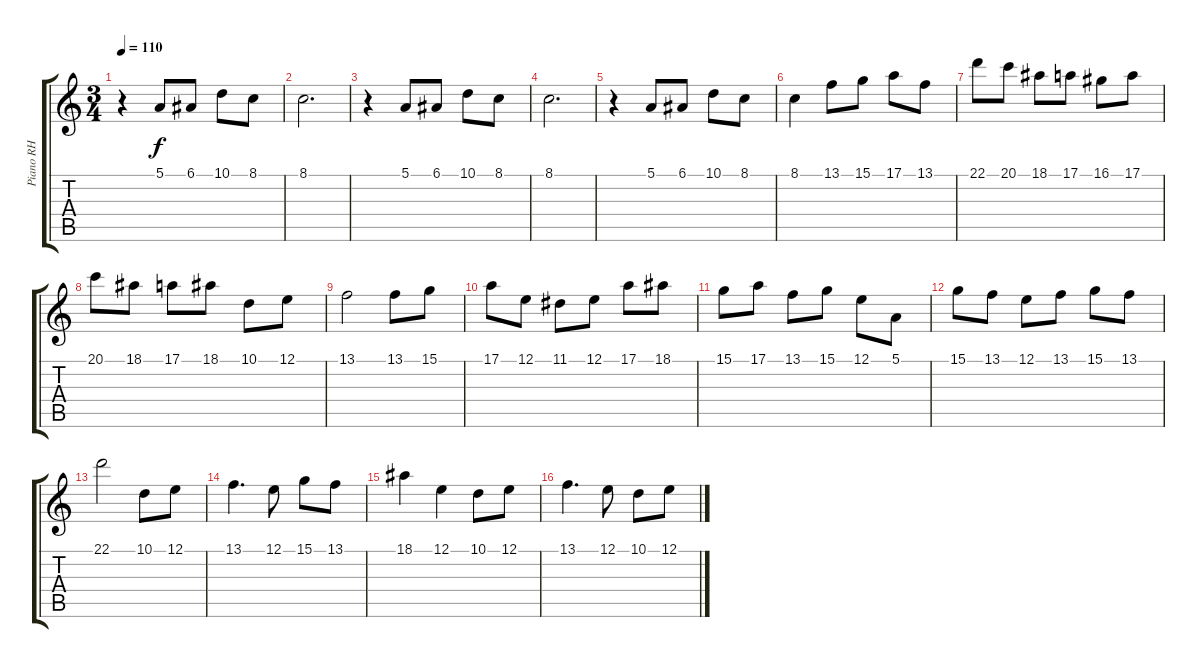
\track ("Piano RH" "Piano RH") {instrument acousticgrandpiano}
\staff {score tabs}
\tuning (E4 B3 G3 D3 A2 E2) {hide}
\ts (3 4)
\tempo 110
\clef g2
\ks c
r.4{dy f} 5.1.8 6.1.8 10.1.8 8.1.8 |
8.1.2{d} |
r.4 5.1.8 6.1.8 10.1.8 8.1.8 |
8.1.2{d} |
r.4 5.1.8 6.1.8 10.1.8 8.1.8 |
8.1.4 13.1.8 15.1.8 17.1.8 13.1.8 |
22.1.8 20.1.8 18.1.8 17.1.8 16.1.8 17.1.8 |
20.1.8 18.1.8 17.1.8 18.1.8 10.1.8 12.1.8 |
13.1.2 13.1.8 15.1.8 |
17.1.8 12.1.8 11.1.8 12.1.8 17.1.8 18.1.8 |
15.1.8 17.1.8 13.1.8 15.1.8 12.1.8 5.1.8 |
15.1.8 13.1.8 12.1.8 13.1.8 15.1.8 13.1.8 |
22.1.2 10.1.8 12.1.8 |
13.1.4{d} 12.1.8 15.1.8 13.1.8 |
18.1.4 12.1.4 10.1.8 12.1.8 |
13.1.4{d} 12.1.8 10.1.8 12.1.8
